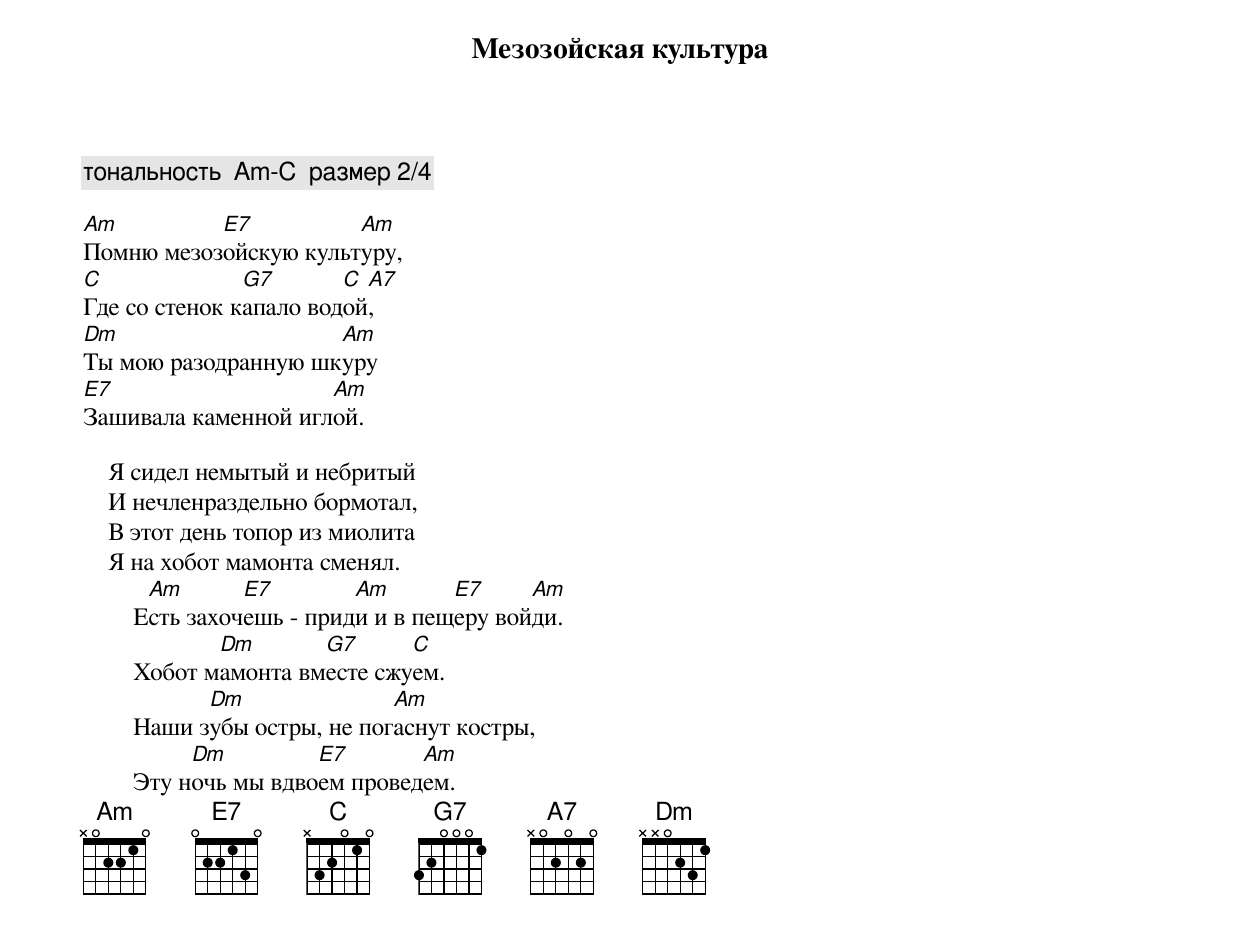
Мезозойская культура

тональность  Am-C  размер 2/4

Am         E7          Am
Помню мезозойскую культуру,
C              G7       C A7
Где со стенок капало водой,
Dm                   Am
Ты мою разодранную шкуру
E7                   Am
Зашивала каменной иглой.

    Я сидел немытый и небритый
    И нечленраздельно бормотал,
    В этот день топор из миолита
    Я на хобот мамонта сменял.
         Am       E7        Am       E7     Am
        Есть захочешь - приди и в пещеру войди.
               Dm       G7      C
        Хобот мамонта вместе сжуем.
              Dm               Am
        Наши зубы остры, не погаснут костры,
             Dm         E7       Am
        Эту ночь мы вдвоем проведем.
